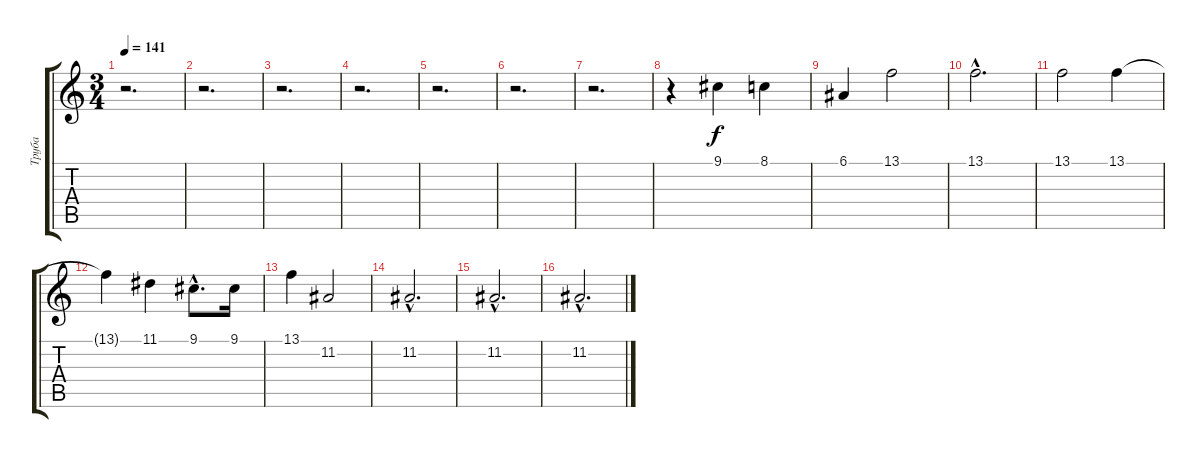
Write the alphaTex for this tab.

\track ("Труба" "Труба") {instrument tuba}
\staff {score tabs}
\tuning (E4 B3 G3 D3 A2 E2) {hide}
\ts (3 4)
\tempo 141
\clef g2
\ks c
r.2{d dy f} |
r.2{d} |
r.2{d} |
r.2{d} |
r.2{d} |
r.2{d} |
r.2{d} |
r.4 9.1.4 8.1.4 |
6.1.4 13.1.2 |
13.1{hac}.2{d} |
13.1.2 13.1.4 |
13.1{t}.4 11.1.4 9.1{hac}.8{d} 9.1.16 |
13.1.4 11.2.2 |
11.2{hac}.2{d} |
11.2{hac}.2{d} |
11.2{hac}.2{d}
